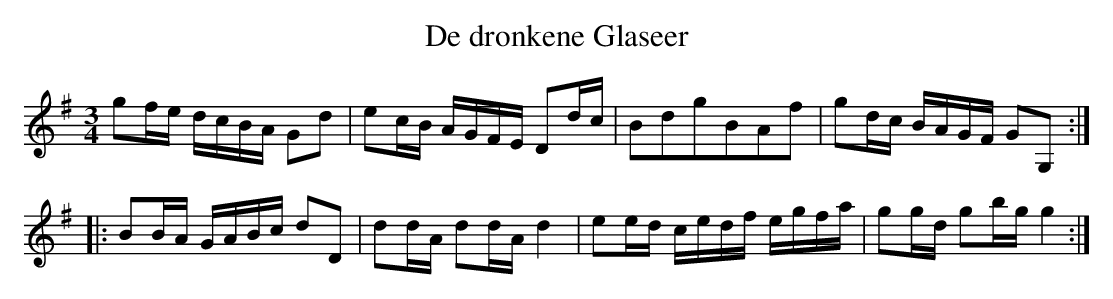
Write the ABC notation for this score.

X:1
T:De dronkene Glaseer
M:3/4
K:Gmaj
gf/e/ d/c/B/A/ Gd|ec/B/ A/G/F/E/ Dd/c/|BdgBAf|gd/c/ B/A/G/F/ GG,:|
|:BB/A/ G/A/B/c/ dD|dd/A/ dd/A/ d2|ee/d/ c/e/d/f/ e/g/f/a/|gg/d/ gb/g/ g2:|
